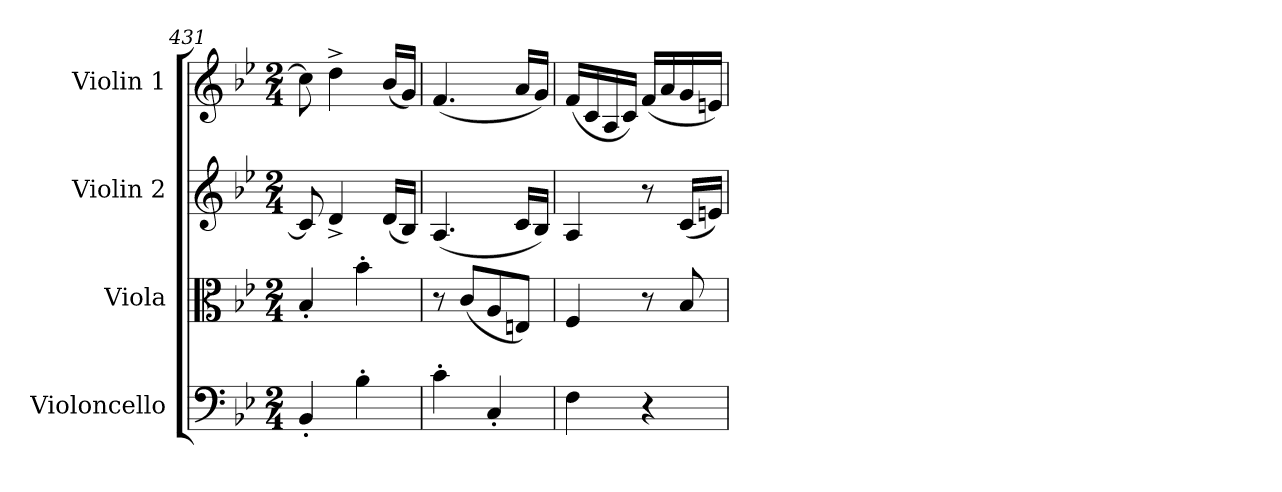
**kern	**kern	**kern	**kern
*part4	*part3	*part2	*part1
*staff4	*staff3	*staff2	*staff1
*I"Violoncello	*I"Viola	*I"Violin 2	*I"Violin 1
*I'Vc	*I'Vla	*I'Vln	*I'Vln
*clefF4	*clefC3	*clefG2	*clefG2
*k[b-e-]	*k[b-e-]	*k[b-e-]	*k[b-e-]
*M2/4	*M2/4	*M2/4	*M2/4
=431	=431	=431	=431
4BB-'/	4B-'/	8c#/]	8cc#\]
.	.	4d^/	4dd^\
4B-'\	4b-'\	.	.
.	.	(<16d/LL	(<16b-/LL
.	.	16B-/JJ)	16g/JJ)
=432	=432	=432	=432
4c'\	8r	(<4.A/	(<4.f/
.	(<8c/L	.	.
4C'/	8A/	.	.
.	8En/J)	16c/LL	16a/LL
.	.	16B-/JJ)	16g/JJ)
=433	=433	=433	=433
4F\	4F/	4A/	(<16f/LL
.	.	.	16c/
.	.	.	16A/
.	.	.	16c/JJ)
4r	8r	8r	(<16f/LL
.	.	.	16a/
.	8B-/	(<16c/LL	16g/
.	.	16en/JJ)	16en/JJ)
=	=	=	=
*-	*-	*-	*-
